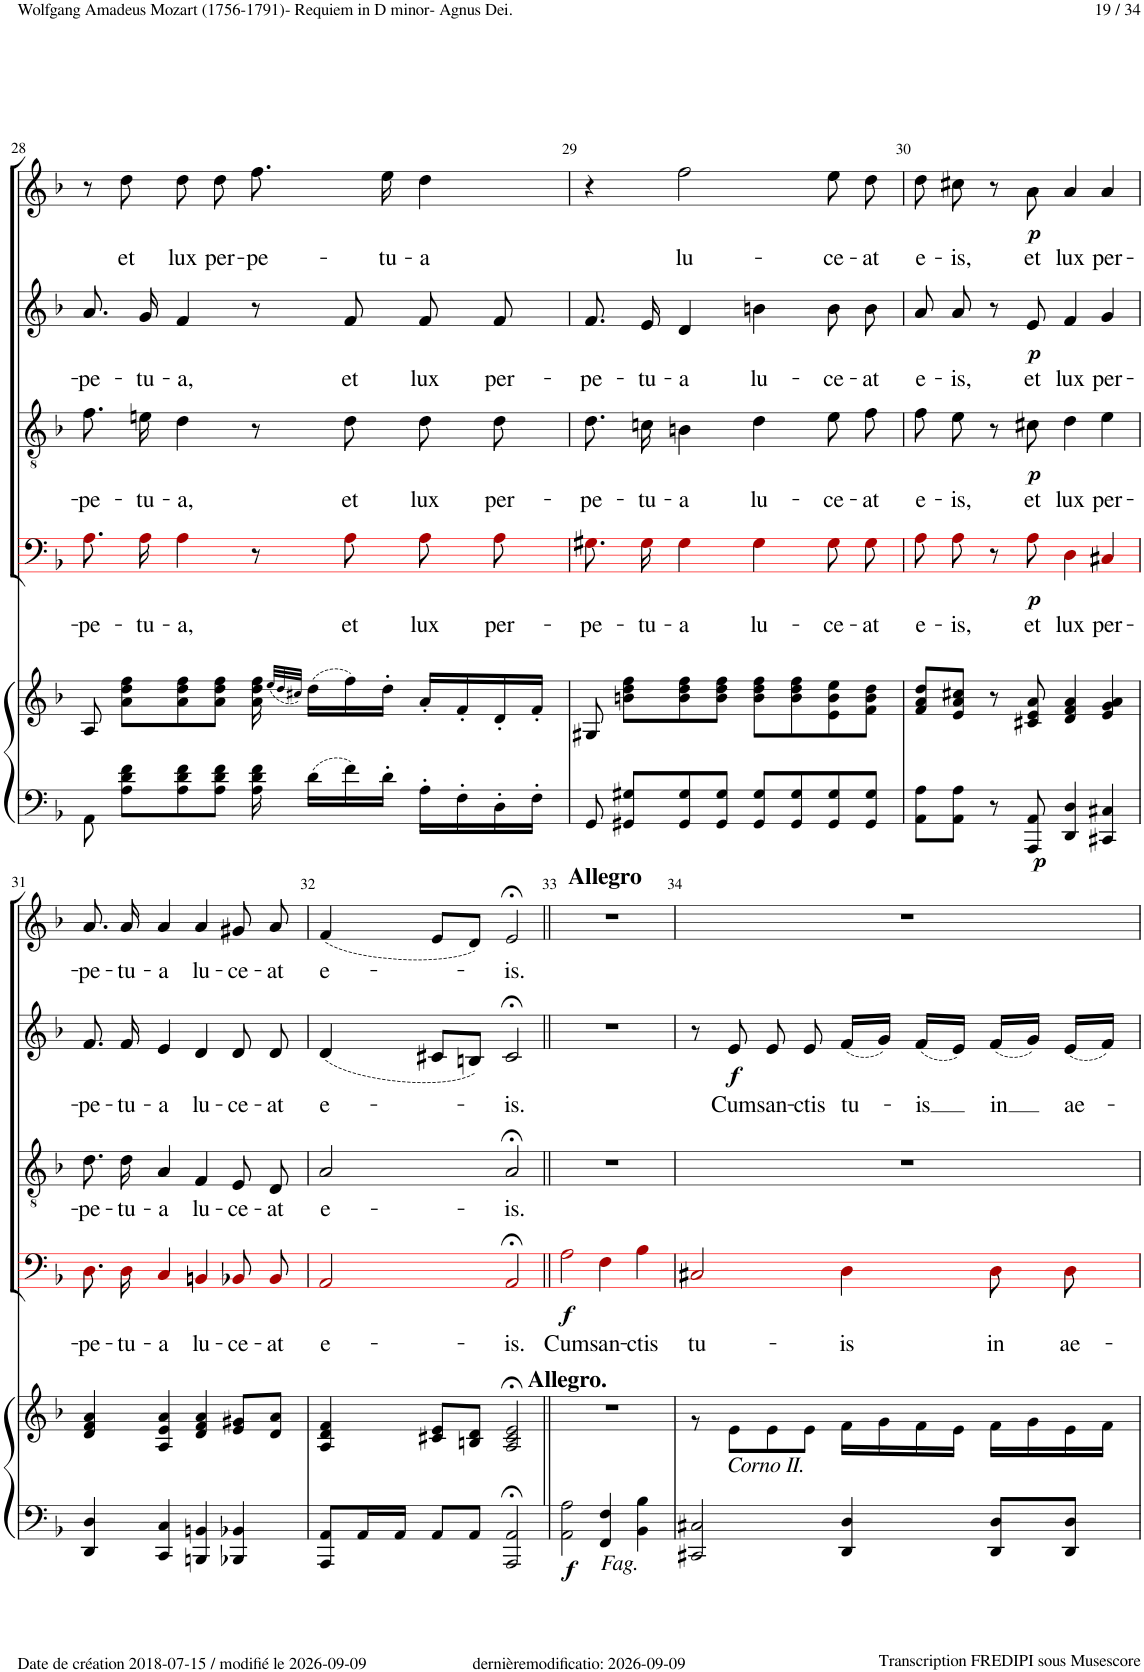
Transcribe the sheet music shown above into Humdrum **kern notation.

**kern	**kern	**dynam	**kern	**text	**dynam	**kern	**text	**dynam	**kern	**text	**dynam	**kern	**text	**dynam
*part5	*part5	*part5	*part4	*part4	*part4	*part3	*part3	*part3	*part2	*part2	*part2	*part1	*part1	*part1
*staff6	*staff5	*staff5/6	*staff4	*staff4	*staff4	*staff3	*staff3	*staff3	*staff2	*staff2	*staff2	*staff1	*staff1	*staff1
*I"Piano	*	*	*I"Basse	*	*	*I"Tenor	*	*	*I"Alto	*	*	*I"Soprano	*	*
*I'Pno	*	*	*	*	*	*	*	*	*	*	*	*	*	*
!!LO:PB:g=z
*clefF4	*clefG2	*	*clefF4	*	*	*clefGv2	*	*	*clefG2	*	*	*clefG2	*	*
*	*	*	*ITrd8c14	*	*	*	*	*	*	*	*	*	*	*
*k[b-]	*k[b-]	*	*k[b-]	*	*	*k[b-]	*	*	*k[b-]	*	*	*k[b-]	*	*
*M4/4	*M4/4	*	*M4/4	*	*	*M4/4	*	*	*M4/4	*	*	*M4/4	*	*
*met(c)	*met(c)	*	*met(c)	*	*	*met(c)	*	*	*met(c)	*	*	*met(c)	*	*
=28	=28	=28	=28	=28	=28	=28	=28	=28	=28	=28	=28	=28	=28	=28
!	!	!	!	!LO:LY:b	!	!	!LO:LY:b	!	!	!LO:LY:b	!	!	!	!
8AA\	8A/	.	8.A!i\L	-pe-	.	8.f!\L	-pe-	.	8.a!/	-pe-	.	8r	.	.
!	!	!	!	!	!	!	!	!	!	!	!	!	!LO:LY:b	!
8A\ 8d\ 8f\L	8a\ 8dd\ 8ff\L	.	.	.	.	.	.	.	.	.	.	8dd!\	et	.
!	!	!	!	!LO:LY:b	!	!	!LO:LY:b	!	!	!LO:LY:b	!	!	!	!
.	.	.	16A!i\Jk	-tu-	.	16en!\Jk	-tu-	.	16g!/	-tu-	.	.	.	.
!	!	!	!	!LO:LY:b	!	!	!LO:LY:b	!	!	!LO:LY:b	!	!	!LO:LY:b	!
8A\ 8d\ 8f\	8a\ 8dd\ 8ff\	.	4A!i\	-a,	.	4d!\	-a,	.	4f!/	-a,	.	8dd!\	lux	.
!	!	!	!	!	!	!	!	!	!	!	!	!	!LO:LY:b	!
8A\ 8d\ 8f\J	8a\ 8dd\ 8ff\J	.	.	.	.	.	.	.	.	.	.	8dd!\	per-	.
!	!	!	!	!	!	!	!	!	!	!	!	!	!LO:LY:b	!
16A\ 16d\ 16f\	16a\ 16dd\ 16ff\	.	8r	.	.	8r	.	.	8r	.	.	8.ff!\	-pe-	.
.	(32qee/LLL	.	.	.	.	.	.	.	.	.	.	.	.	.
.	32qdd/	.	.	.	.	.	.	.	.	.	.	.	.	.
.	32qcc#X/JJJ)	.	.	.	.	.	.	.	.	.	.	.	.	.
16d\LL	(16dd\LL	.	.	.	.	.	.	.	.	.	.	.	.	.
!	!	!	!	!LO:LY:b	!	!	!LO:LY:b	!	!	!LO:LY:b	!	!	!	!
16f\	16ff\)	.	8A!i\	et	.	8d!\	et	.	8f!/	et	.	.	.	.
!	!	!	!	!	!	!	!	!	!	!	!	!	!LO:LY:b	!
16d'\JJ	16dd'\JJ	.	.	.	.	.	.	.	.	.	.	16ee!\	-tu-	.
!	!	!	!	!LO:LY:b	!	!	!LO:LY:b	!	!	!LO:LY:b	!	!	!LO:LY:b	!
16A'\LL	16a'/LL	.	8A!i\L	lux	.	8d!\L	lux	.	8f!/	lux	.	4dd!\	-a	.
16F'\	16f'/	.	.	.	.	.	.	.	.	.	.	.	.	.
!	!	!	!	!LO:LY:b	!	!	!LO:LY:b	!	!	!LO:LY:b	!	!	!	!
16D'\	16d'/	.	8A!i\J	per-	.	8d!\J	per-	.	8f!/	per-	.	.	.	.
16F'\JJ	16f'/JJ	.	.	.	.	.	.	.	.	.	.	.	.	.
=29	=29	=29	=29	=29	=29	=29	=29	=29	=29	=29	=29	=29	=29	=29
!	!	!	!	!LO:LY:b	!	!	!LO:LY:b	!	!	!LO:LY:b	!	!	!	!
8GG/	8G#X/	.	8.G#X!i\L	-pe-	.	8.d!\L	-pe-	.	8.f!/	-pe-	.	4r	.	.
8GG#X/ 8G#X/L	8bn\ 8dd\ 8ff\L	.	.	.	.	.	.	.	.	.	.	.	.	.
!	!	!	!	!LO:LY:b	!	!	!LO:LY:b	!	!	!LO:LY:b	!	!	!	!
.	.	.	16G#!i\Jk	-tu-	.	16cn!\Jk	-tu-	.	16e!/	-tu-	.	.	.	.
!	!	!	!	!LO:LY:b	!	!	!LO:LY:b	!	!	!LO:LY:b	!	!	!LO:LY:b	!
8GG#/ 8G#/	8b\ 8dd\ 8ff\	.	4G#!i\	-a	.	4Bn!\	-a	.	4d!/	-a	.	2ff!\	lu-	.
8GG#/ 8G#/J	8b\ 8dd\ 8ff\J	.	.	.	.	.	.	.	.	.	.	.	.	.
!	!	!	!	!LO:LY:b	!	!	!LO:LY:b	!	!	!LO:LY:b	!	!	!	!
8GG#/ 8G#/L	8b\ 8dd\ 8ff\L	.	4G#!i\	lu-	.	4d!\	lu-	.	4bn!\	lu-	.	.	.	.
8GG#/ 8G#/	8b\ 8dd\ 8ff\	.	.	.	.	.	.	.	.	.	.	.	.	.
!	!	!	!	!LO:LY:b	!	!	!LO:LY:b	!	!	!LO:LY:b	!	!	!LO:LY:b	!
8GG#/ 8G#/	8e\ 8b\ 8ee\	.	8G#!i\L	-ce-	.	8e!\L	-ce-	.	8b!\	-ce-	.	8ee!\	-ce-	.
!	!	!	!	!LO:LY:b	!	!	!LO:LY:b	!	!	!LO:LY:b	!	!	!LO:LY:b	!
8GG#/ 8G#/J	8f\ 8b\ 8dd\J	.	8G#!i\J	-at	.	8f!\J	-at	.	8b!\	-at	.	8dd!\	-at	.
=30	=30	=30	=30	=30	=30	=30	=30	=30	=30	=30	=30	=30	=30	=30
!	!	!	!	!LO:LY:b	!	!	!LO:LY:b	!	!	!LO:LY:b	!	!	!LO:LY:b	!
8AA\ 8A\L	8f/ 8a/ 8dd/L	.	8A!i\L	e-	.	8f!\L	e-	.	8a!/	e-	.	8dd!\	e-	.
!	!	!	!	!LO:LY:b	!	!	!LO:LY:b	!	!	!LO:LY:b	!	!	!LO:LY:b	!
8AA\ 8A\J	8e/ 8a/ 8cc#X/J	.	8A!i\J	-is,	.	8e!\J	-is,	.	8a!/	-is,	.	8cc#X!\	-is,	.
8r	8r	.	8r	.	.	8r	.	.	8r	.	.	8r	.	.
!	!	!LO:DY:b=2	!	!LO:LY:b	!LO:DY:b	!	!LO:LY:b	!LO:DY:b	!	!LO:LY:b	!LO:DY:b	!	!LO:LY:b	!LO:DY:b
8AAA/ 8AA/	8c#X/ 8e/ 8a/	p	8A!i\	et	p	8c#X!\	et	p	8e!/	et	p	8a!\	et	p
!	!	!	!	!LO:LY:b	!	!	!LO:LY:b	!	!	!LO:LY:b	!	!	!LO:LY:b	!
4DD/ 4D/	4d/ 4f/ 4a/	.	4D!i\	lux	.	4d!\	lux	.	4f!/	lux	.	4a!/	lux	.
!	!	!	!	!LO:LY:b	!	!	!LO:LY:b	!	!	!LO:LY:b	!	!	!LO:LY:b	!
4CC#X/ 4C#X/	4e/ 4g/ 4a/	.	4C#X!i/	per-	.	4e!\	per-	.	4g!/	per-	.	4a!/	per-	.
!!LO:LB:g=z
=31	=31	=31	=31	=31	=31	=31	=31	=31	=31	=31	=31	=31	=31	=31
!	!	!	!	!LO:LY:b	!	!	!LO:LY:b	!	!	!LO:LY:b	!	!	!LO:LY:b	!
4DD/ 4D/	4d/ 4f/ 4a/	.	8.D!i\L	-pe-	.	8.d!\L	-pe-	.	8.f!/	-pe-	.	8.a!/	-pe-	.
!	!	!	!	!LO:LY:b	!	!	!LO:LY:b	!	!	!LO:LY:b	!	!	!LO:LY:b	!
.	.	.	16D!i\Jk	-tu-	.	16d!\Jk	-tu-	.	16f!/	-tu-	.	16a!/	-tu-	.
!	!	!	!	!LO:LY:b	!	!	!LO:LY:b	!	!	!LO:LY:b	!	!	!LO:LY:b	!
4CC/ 4C/	4A/ 4e/ 4a/	.	4C!i/	-a	.	4A!/	-a	.	4e!/	-a	.	4a!/	-a	.
!	!	!	!	!LO:LY:b	!	!	!LO:LY:b	!	!	!LO:LY:b	!	!	!LO:LY:b	!
4BBBn/ 4BBn/	4d/ 4f/ 4a/	.	4BBn!i/	lu-	.	4F!/	lu-	.	4d!/	lu-	.	4a!/	lu-	.
!	!	!	!	!LO:LY:b	!	!	!LO:LY:b	!	!	!LO:LY:b	!	!	!LO:LY:b	!
4BBB-X/ 4BB-X/	8e/ 8g#X/L	.	8BB-X!i/L	-ce-	.	8E!/L	-ce-	.	8d!/	-ce-	.	8g#X!/	-ce-	.
!	!	!	!	!LO:LY:b	!	!	!LO:LY:b	!	!	!LO:LY:b	!	!	!LO:LY:b	!
.	8d/ 8a/J	.	8BB-!i/J	-at	.	8D!/J	-at	.	8d!/	-at	.	8a!/	-at	.
=32	=32	=32	=32	=32	=32	=32	=32	=32	=32	=32	=32	=32	=32	=32
!	!	!	!	!LO:LY:b	!	!	!LO:LY:b	!	!	!LO:LY:b	!	!	!LO:LY:b	!
8AAA/ 8AA/L	4A/ 4d/ 4f/	.	2AA!i/	e-	.	2A!/	e-	.	(4d!/	e-	.	(4f/	e-	.
16AA/L	.	.	.	.	.	.	.	.	.	.	.	.	.	.
16AA/JJ	.	.	.	.	.	.	.	.	.	.	.	.	.	.
8AA/L	8c#X/ 8e/L	.	.	.	.	.	.	.	8c#X!/L	.	.	8e/L	.	.
8AA/J	8Bn/ 8d/J	.	.	.	.	.	.	.	8Bn!/J)	.	.	8d/J)	.	.
!	!	!	!	!LO:LY:b	!	!	!LO:LY:b	!	!	!LO:LY:b	!	!	!LO:LY:b	!
2AAA/;< 2AA/;<	2A/;< 2c#/;< 2e/;<	.	2AA;<,!i/	-is.	.	2A;<!/	-is.	.	2c#;<!/	-is.	.	2e;</	-is.	.
=33	=33	=33	=33	=33	=33	=33	=33	=33	=33	=33	=33	=33	=33	=33
!	!LO:TX:a:B:t=Allegro.	!	!	!	!	!	!	!	!	!	!	!	!	!
!	!	!LO:DY:b=2	!	!LO:LY:b	!LO:DY:b	!	!	!	!	!	!	!	!	!
2AA\ 2A\	1r	f	2A!i\	Cum	f	1r	.	.	1r	.	.	1r	.	.
!LO:TX:b:i:t=Fag.	!	!	!	!	!	!	!	!	!	!	!	!	!	!
!	!	!	!	!LO:LY:b	!	!	!	!	!	!	!	!	!	!
4FF/ 4F/	.	.	4F!i\	san-	.	.	.	.	.	.	.	.	.	.
!	!	!	!	!LO:LY:b	!	!	!	!	!	!	!	!	!	!
4BB-\ 4B-\	.	.	4B-!i\	-ctis	.	.	.	.	.	.	.	.	.	.
=34	=34	=34	=34	=34	=34	=34	=34	=34	=34	=34	=34	=34	=34	=34
*	*^	*	*	*	*	*	*	*	*	*	*	*	*	*
!	!	!	!	!	!LO:LY:b	!	!	!	!	!	!	!	!	!	!
2CC#X/ 2C#X/	1ryy	8r	.	2C#X!i/	tu-	.	1r	.	.	8r	.	.	1r	.	.
!	!	!LO:TX:b:i:t=Corno II.	!	!	!	!	!	!	!	!	!	!	!	!	!
!	!	!	!	!	!	!	!	!	!	!	!LO:LY:b	!LO:DY:b	!	!	!
.	.	8e\L	.	.	.	.	.	.	.	8e!/	Cum	f	.	.	.
!	!	!	!	!	!	!	!	!	!	!	!LO:LY:b	!	!	!	!
.	.	8e\	.	.	.	.	.	.	.	8e!/	san-	.	.	.	.
!	!	!	!	!	!	!	!	!	!	!	!LO:LY:b	!	!	!	!
.	.	8e\J	.	.	.	.	.	.	.	8e!/	-ctis	.	.	.	.
!	!	!	!	!	!LO:LY:b	!	!	!	!	!	!LO:LY:b	!	!	!	!
4DD/ 4D/	.	16f\LL	.	4D!i\	-is	.	.	.	.	(16f!/LL	tu-	.	.	.	.
.	.	16g\	.	.	.	.	.	.	.	16g!/JJ)	.	.	.	.	.
!	!	!	!	!	!	!	!	!	!	!	!LO:LY:b	!	!	!	!
.	.	16f\	.	.	.	.	.	.	.	(16f!/LL	-is	.	.	.	.
.	.	16e\JJ	.	.	.	.	.	.	.	16e!/JJ)	.	.	.	.	.
!	!	!	!	!	!LO:LY:b	!	!	!	!	!	!LO:LY:b	!	!	!	!
8DD/ 8D/L	.	16f\LL	.	8D!i\L	in	.	.	.	.	(16f!/LL	in	.	.	.	.
.	.	16g\	.	.	.	.	.	.	.	16g!/JJ)	.	.	.	.	.
!	!	!	!	!	!LO:LY:b	!	!	!	!	!	!LO:LY:b	!	!	!	!
8DD/ 8D/J	.	16e\	.	8D!i\J	ae-	.	.	.	.	(16e!/LL	ae-	.	.	.	.
.	.	16f\JJ	.	.	.	.	.	.	.	16f!/JJ)	.	.	.	.	.
*	*v	*v	*	*	*	*	*	*	*	*	*	*	*	*	*
=	=	=	=	=	=	=	=	=	=	=	=	=	=	=
*-	*-	*-	*-	*-	*-	*-	*-	*-	*-	*-	*-	*-	*-	*-
